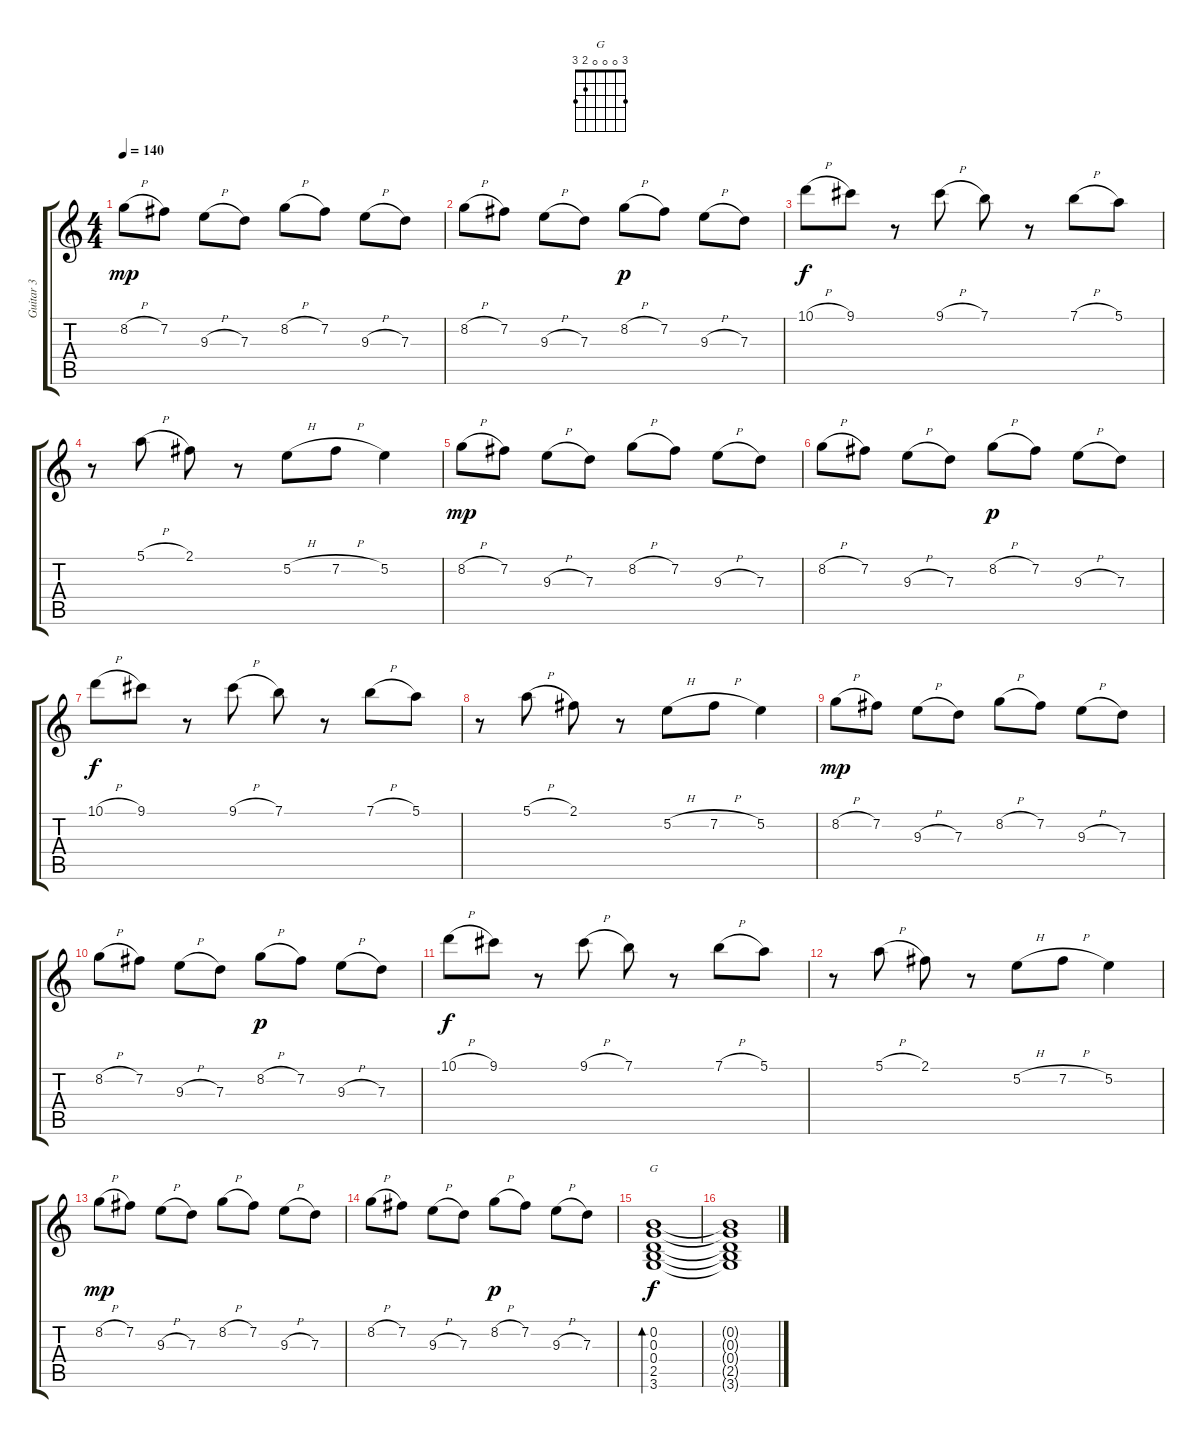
\track ("Guitar 3" "Guitar 3") {instrument guitarharmonics}
\staff {score tabs}
\tuning (E4 B3 G3 D3 A2 E2) {hide}
\chord ("G" 3 0 0 0 2 3)
\ts (4 4)
\tempo 140
\clef g2
\ks c
8.2{h}.8{dy mp} 7.2.8 9.3{h}.8 7.3.8 8.2{h}.8 7.2.8 9.3{h}.8 7.3.8 |
8.2{h}.8 7.2.8 9.3{h}.8 7.3.8 8.2{h}.8{dy p} 7.2.8 9.3{h}.8 7.3.8 |
10.1{h}.8{dy f} 9.1.8 r.8 9.1{h}.8 7.1.8 r.8 7.1{h}.8 5.1.8 |
r.8 5.1{h}.8 2.1.8 r.8 5.2{h}.8 7.2{h}.8 5.2.4 |
8.2{h}.8{dy mp} 7.2.8 9.3{h}.8 7.3.8 8.2{h}.8 7.2.8 9.3{h}.8 7.3.8 |
8.2{h}.8 7.2.8 9.3{h}.8 7.3.8 8.2{h}.8{dy p} 7.2.8 9.3{h}.8 7.3.8 |
10.1{h}.8{dy f} 9.1.8 r.8 9.1{h}.8 7.1.8 r.8 7.1{h}.8 5.1.8 |
r.8 5.1{h}.8 2.1.8 r.8 5.2{h}.8 7.2{h}.8 5.2.4 |
8.2{h}.8{dy mp} 7.2.8 9.3{h}.8 7.3.8 8.2{h}.8 7.2.8 9.3{h}.8 7.3.8 |
8.2{h}.8 7.2.8 9.3{h}.8 7.3.8 8.2{h}.8{dy p} 7.2.8 9.3{h}.8 7.3.8 |
10.1{h}.8{dy f} 9.1.8 r.8 9.1{h}.8 7.1.8 r.8 7.1{h}.8 5.1.8 |
r.8 5.1{h}.8 2.1.8 r.8 5.2{h}.8 7.2{h}.8 5.2.4 |
8.2{h}.8{dy mp} 7.2.8 9.3{h}.8 7.3.8 8.2{h}.8 7.2.8 9.3{h}.8 7.3.8 |
8.2{h}.8 7.2.8 9.3{h}.8 7.3.8 8.2{h}.8{dy p} 7.2.8 9.3{h}.8 7.3.8 |
(0.2 0.3 0.4 2.5 3.6).1{bd 480 ch "G" dy f} |
(0.2{t} 0.3{t} 0.4{t} 2.5{t} 3.6{t}).1
